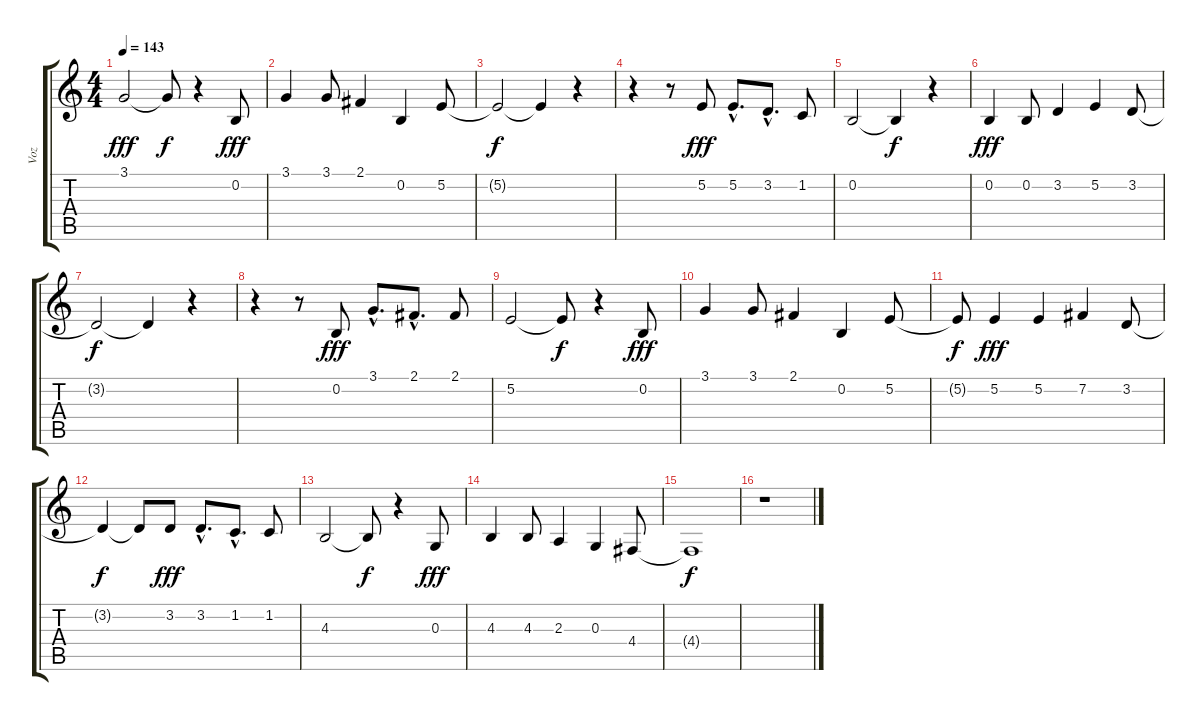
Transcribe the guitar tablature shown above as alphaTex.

\track ("Voz" "Voz") {instrument lead1square}
\staff {score tabs}
\tuning (E4 B3 G3 D3 A2 E2) {hide}
\ts (4 4)
\tempo 143
\clef g2
\ks c
3.1.2{dy fff} 3.1{t}.8{dy f} r.4 0.2.8{dy fff} |
3.1.4 3.1.8 2.1.4 0.2.4 5.2.8 |
5.2{t}.2{dy f} 5.2{t}.4 r.4 |
r.4 r.8 5.2.8{dy fff} 5.2{hac}.8{d} 3.2{hac}.8{d} 1.2.8 |
0.2.2 0.2{t}.4{dy f} r.4 |
0.2.4{dy fff} 0.2.8 3.2.4 5.2.4 3.2.8 |
3.2{t}.2{dy f} 3.2{t}.4 r.4 |
r.4 r.8 0.2.8{dy fff} 3.1{hac}.8{d} 2.1{hac}.8{d} 2.1.8 |
5.2.2 5.2{t}.8{dy f} r.4 0.2.8{dy fff} |
3.1.4 3.1.8 2.1.4 0.2.4 5.2.8 |
5.2{t}.8{dy f} 5.2.4{dy fff} 5.2.4 7.2.4 3.2.8 |
3.2{t}.4{dy f} 3.2{t}.8 3.2.8{dy fff} 3.2{hac}.8{d} 1.2{hac}.8{d} 1.2.8 |
4.3.2 4.3{t}.8{dy f} r.4 0.3.8{dy fff} |
4.3.4 4.3.8 2.3.4 0.3.4 4.4.8 |
4.4{t}.1{dy f} |
r.1
